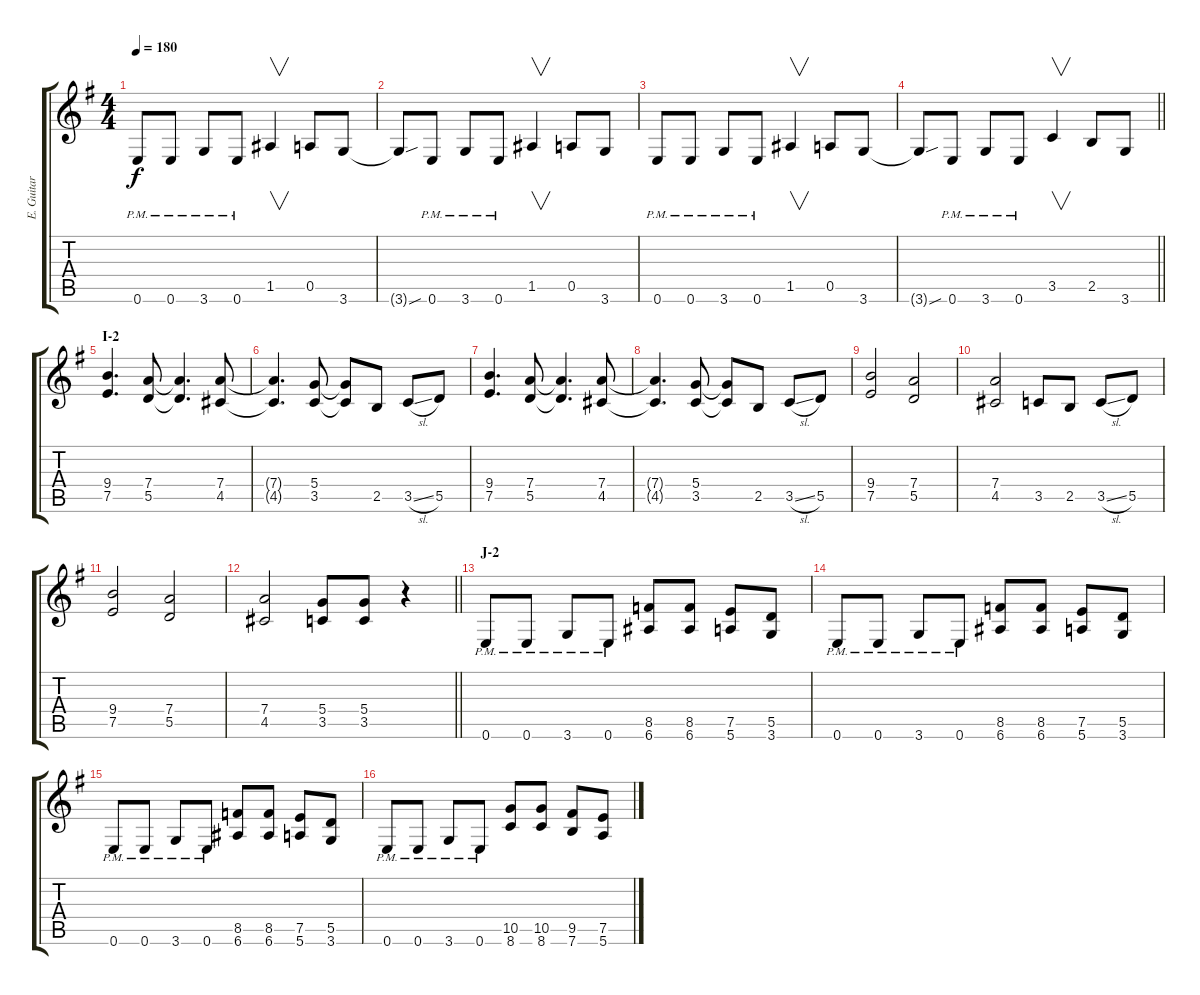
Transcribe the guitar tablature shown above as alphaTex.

\track ("E. Guitar II" "E. Guitar ") {instrument overdrivenguitar}
\staff {score tabs}
\tuning (E4 B3 G3 D3 A2 E2) {hide}
\ts (4 4)
\tempo 180
\clef g2
\ks g
0.6{pm}.8{dy f} 0.6{pm}.8 3.6{pm}.8 0.6{pm}.8 1.5.4{v} 0.5.8 3.6.8 |
3.6{sou t}.8 0.6{pm}.8 3.6{pm}.8 0.6{pm}.8 1.5.4{v} 0.5.8 3.6.8 |
0.6{pm}.8 0.6{pm}.8 3.6{pm}.8 0.6{pm}.8 1.5.4{v} 0.5.8 3.6.8 |
\barLineRight lightlight
3.6{sou t}.8 0.6{pm}.8 3.6{pm}.8 0.6{pm}.8 3.5.4{v} 2.5.8 3.6.8 |
\section ("" "I-2")
(9.4 7.5).4{d} (7.4 5.5).8 (7.4{t} 5.5{t}).4{d} (7.4 4.5).8 |
(7.4{t} 4.5{t}).4{d} (5.4 3.5).8 (5.4{t} 3.5{t}).8 2.5.8 3.5{sl}.8 5.5.8 |
(9.4 7.5).4{d} (7.4 5.5).8 (7.4{t} 5.5{t}).4{d} (7.4 4.5).8 |
(7.4{t} 4.5{t}).4{d} (5.4 3.5).8 (5.4{t} 3.5{t}).8 2.5.8 3.5{sl}.8 5.5.8 |
(9.4 7.5).2 (7.4 5.5).2 |
(7.4 4.5).2 3.5.8 2.5.8 3.5{sl}.8 5.5.8 |
(9.4 7.5).2 (7.4 5.5).2 |
\barLineRight lightlight
(7.4 4.5).2 (5.4 3.5).8 (5.4 3.5).8 r.4 |
\section ("" "J-2")
0.6{pm}.8 0.6{pm}.8 3.6{pm}.8 0.6{pm}.8 (8.5 6.6).8 (8.5 6.6).8 (7.5 5.6).8 (5.5 3.6).8 |
0.6{pm}.8 0.6{pm}.8 3.6{pm}.8 0.6{pm}.8 (8.5 6.6).8 (8.5 6.6).8 (7.5 5.6).8 (5.5 3.6).8 |
0.6{pm}.8 0.6{pm}.8 3.6{pm}.8 0.6{pm}.8 (8.5 6.6).8 (8.5 6.6).8 (7.5 5.6).8 (5.5 3.6).8 |
0.6{pm}.8 0.6{pm}.8 3.6{pm}.8 0.6{pm}.8 (10.5 8.6).8 (10.5 8.6).8 (9.5 7.6).8 (7.5 5.6).8
